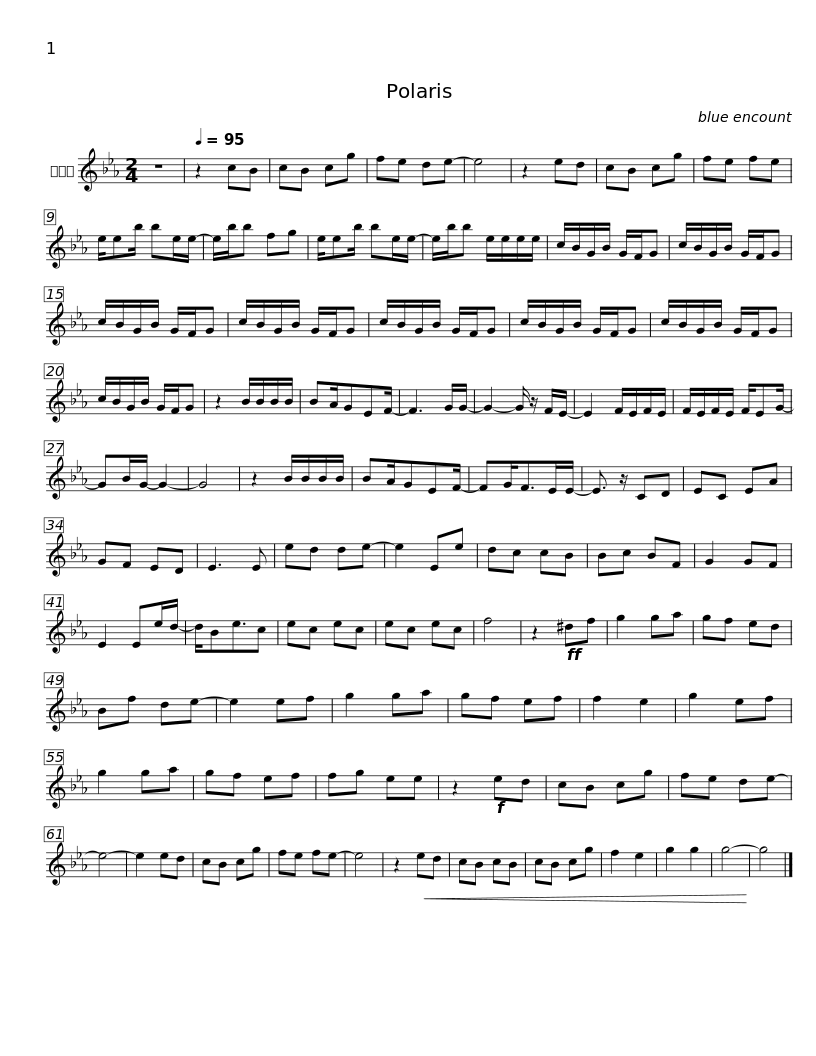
X:1
L:1/8
M:2/4
I:linebreak $
K:Eb
V:1 treble
V:1
 z4 |[Q:1/4=95] z2 cB | cB cg | fe de- | e4 | %5
 z2 ed | cB cg | fe fe | e/eb/ be/e/- | e/b/b fg | %10
 e/eb/ be/e/- |$ e/b/b e/e/e/e/ | c/B/G/B/ G/F/G | c/B/G/B/ G/F/G | c/B/G/B/ G/F/G | %15
 c/B/G/B/ G/F/G | c/B/G/B/ G/F/G |$ c/B/G/B/ G/F/G | c/B/G/B/ G/F/G | c/B/G/B/ G/F/G | %20
 z2 B/B/B/B/ | BA/GEF/- | F3 G/G/- | G2- G/ z/ F/E/- | E2 F/E/F/E/ |$ %25
 F/E/F/E/ F/EG/- | GB/G/- G2- | G4 | z2 B/B/B/B/ | BA/GEF/- | %30
 FG<FE/E/- | E3/2 z/ CD | EC EA | GF ED | E3 E |$ %35
 ed de- | e2 Ee | dc cB | Bc BF | G2 GF | %40
 E2 Ee/d/- | d/Be3/2c | ec ec | ec ec | f4 | %45
 z2!ff! ^df | g2 ga |$ gf ed | Bf de- | e2 ef | %50
 g2 ga | gf ef | f2 e2 | g2 ef | g2 ga | %55
 gf ef | fg ee | z2!f! ed | cB cg |$ fe de- | %60
 e4- | e2 ed | cB cg | fe fe- | e4 | %65
 z2!<(! ed | cB cB | cB cg | f2 e2 | g2 g2 | %70
 g4-!<)! | g4 |] %72
